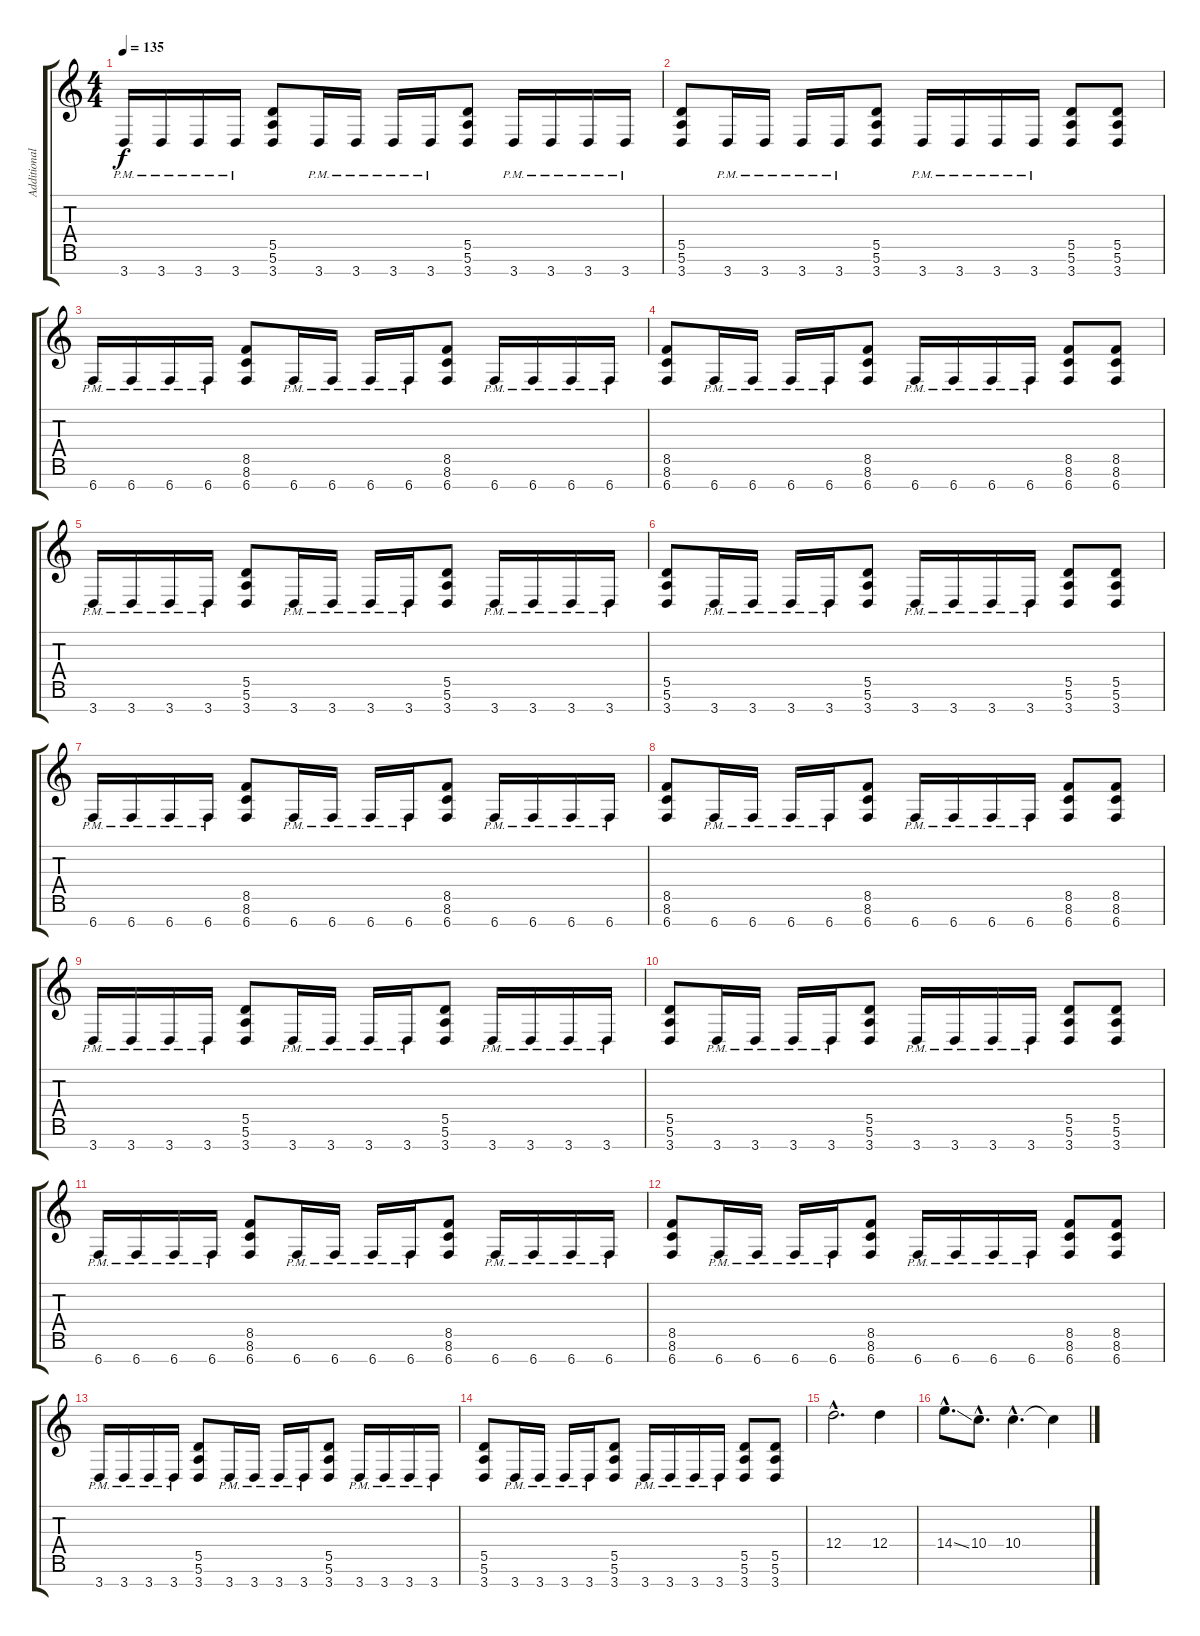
\track ("Additional Guitar/Delay" "Additional") {instrument electricguitarclean}
\staff {score tabs}
\tuning (E4 B3 G3 D3 A2 E2 B1) {hide}
\ts (4 4)
\tempo 135
\clef g2
\ks c
3.7{pm}.16{dy f volume 14 instrument distortionguitar} 3.7{pm}.16 3.7{pm}.16 3.7{pm}.16 (5.5 5.6 3.7).8 3.7{pm}.16 3.7{pm}.16 3.7{pm}.16 3.7{pm}.16 (5.5 5.6 3.7).8 3.7{pm}.16 3.7{pm}.16 3.7{pm}.16 3.7{pm}.16 |
(5.5 5.6 3.7).8{volume 14 instrument distortionguitar} 3.7{pm}.16 3.7{pm}.16 3.7{pm}.16 3.7{pm}.16 (5.5 5.6 3.7).8 3.7{pm}.16 3.7{pm}.16 3.7{pm}.16 3.7{pm}.16 (5.5 5.6 3.7).8 (5.5 5.6 3.7).8 |
6.7{pm}.16{volume 14 instrument distortionguitar} 6.7{pm}.16 6.7{pm}.16 6.7{pm}.16 (8.5 8.6 6.7).8 6.7{pm}.16 6.7{pm}.16 6.7{pm}.16 6.7{pm}.16 (8.5 8.6 6.7).8 6.7{pm}.16 6.7{pm}.16 6.7{pm}.16 6.7{pm}.16 |
(8.5 8.6 6.7).8{volume 14 instrument distortionguitar} 6.7{pm}.16 6.7{pm}.16 6.7{pm}.16 6.7{pm}.16 (8.5 8.6 6.7).8 6.7{pm}.16 6.7{pm}.16 6.7{pm}.16 6.7{pm}.16 (8.5 8.6 6.7).8 (8.5 8.6 6.7).8 |
3.7{pm}.16{volume 14 instrument distortionguitar} 3.7{pm}.16 3.7{pm}.16 3.7{pm}.16 (5.5 5.6 3.7).8 3.7{pm}.16 3.7{pm}.16 3.7{pm}.16 3.7{pm}.16 (5.5 5.6 3.7).8 3.7{pm}.16 3.7{pm}.16 3.7{pm}.16 3.7{pm}.16 |
(5.5 5.6 3.7).8{volume 14 instrument distortionguitar} 3.7{pm}.16 3.7{pm}.16 3.7{pm}.16 3.7{pm}.16 (5.5 5.6 3.7).8 3.7{pm}.16 3.7{pm}.16 3.7{pm}.16 3.7{pm}.16 (5.5 5.6 3.7).8 (5.5 5.6 3.7).8 |
6.7{pm}.16{volume 14 instrument distortionguitar} 6.7{pm}.16 6.7{pm}.16 6.7{pm}.16 (8.5 8.6 6.7).8 6.7{pm}.16 6.7{pm}.16 6.7{pm}.16 6.7{pm}.16 (8.5 8.6 6.7).8 6.7{pm}.16 6.7{pm}.16 6.7{pm}.16 6.7{pm}.16 |
(8.5 8.6 6.7).8{volume 14 instrument distortionguitar} 6.7{pm}.16 6.7{pm}.16 6.7{pm}.16 6.7{pm}.16 (8.5 8.6 6.7).8 6.7{pm}.16 6.7{pm}.16 6.7{pm}.16 6.7{pm}.16 (8.5 8.6 6.7).8 (8.5 8.6 6.7).8 |
3.7{pm}.16{volume 14 instrument distortionguitar} 3.7{pm}.16 3.7{pm}.16 3.7{pm}.16 (5.5 5.6 3.7).8 3.7{pm}.16 3.7{pm}.16 3.7{pm}.16 3.7{pm}.16 (5.5 5.6 3.7).8 3.7{pm}.16 3.7{pm}.16 3.7{pm}.16 3.7{pm}.16 |
(5.5 5.6 3.7).8{volume 14 instrument distortionguitar} 3.7{pm}.16 3.7{pm}.16 3.7{pm}.16 3.7{pm}.16 (5.5 5.6 3.7).8 3.7{pm}.16 3.7{pm}.16 3.7{pm}.16 3.7{pm}.16 (5.5 5.6 3.7).8 (5.5 5.6 3.7).8 |
6.7{pm}.16{volume 14 instrument distortionguitar} 6.7{pm}.16 6.7{pm}.16 6.7{pm}.16 (8.5 8.6 6.7).8 6.7{pm}.16 6.7{pm}.16 6.7{pm}.16 6.7{pm}.16 (8.5 8.6 6.7).8 6.7{pm}.16 6.7{pm}.16 6.7{pm}.16 6.7{pm}.16 |
(8.5 8.6 6.7).8{volume 14 instrument distortionguitar} 6.7{pm}.16 6.7{pm}.16 6.7{pm}.16 6.7{pm}.16 (8.5 8.6 6.7).8 6.7{pm}.16 6.7{pm}.16 6.7{pm}.16 6.7{pm}.16 (8.5 8.6 6.7).8 (8.5 8.6 6.7).8 |
3.7{pm}.16{volume 14 instrument distortionguitar} 3.7{pm}.16 3.7{pm}.16 3.7{pm}.16 (5.5 5.6 3.7).8 3.7{pm}.16 3.7{pm}.16 3.7{pm}.16 3.7{pm}.16 (5.5 5.6 3.7).8 3.7{pm}.16 3.7{pm}.16 3.7{pm}.16 3.7{pm}.16 |
(5.5 5.6 3.7).8{volume 14 instrument distortionguitar} 3.7{pm}.16 3.7{pm}.16 3.7{pm}.16 3.7{pm}.16 (5.5 5.6 3.7).8 3.7{pm}.16 3.7{pm}.16 3.7{pm}.16 3.7{pm}.16 (5.5 5.6 3.7).8 (5.5 5.6 3.7).8 |
12.4{hac}.2{d volume 16 balance 11 instrument distortionguitar} 12.4.4 |
14.4{ss hac}.8{d} 10.4{hac}.8{d} 10.4{hac}.4{d} 10.4{t}.4
